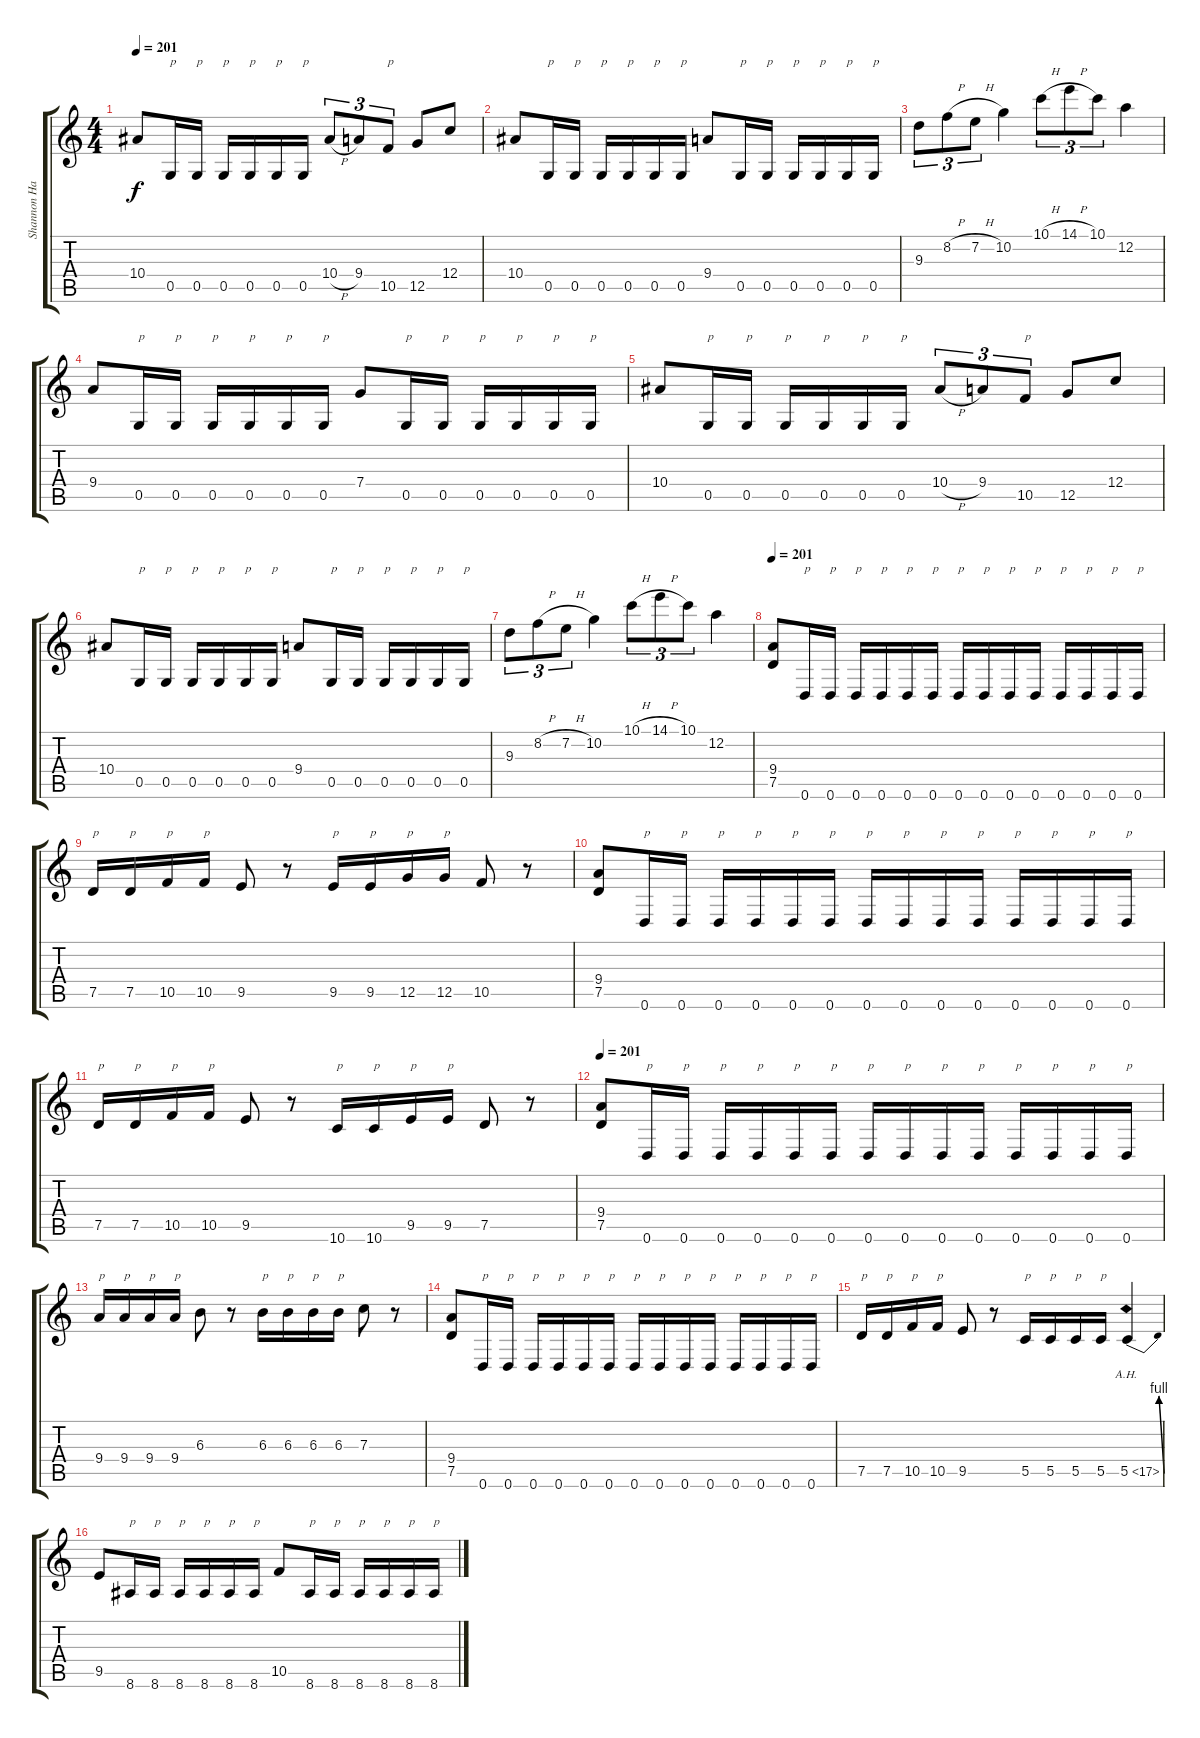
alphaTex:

\track ("Shannon Hamm" "Shannon Ha") {instrument distortionguitar}
\staff {score tabs}
\tuning (D4 A3 F3 C3 G2 D2) {hide}
\ts (4 4)
\tempo 201
\clef g2
\ks c
10.4.8{dy f} 0.5.16{txt "p"} 0.5.16{txt "p"} 0.5.16{txt "p"} 0.5.16{txt "p"} 0.5.16{txt "p"} 0.5.16{txt "p"} 10.4{h}.8{tu (3 2)} 9.4.8{tu (3 2)} 10.5.8{tu (3 2) txt "p"} 12.5.8 12.4.8 |
10.4.8 0.5.16{txt "p"} 0.5.16{txt "p"} 0.5.16{txt "p"} 0.5.16{txt "p"} 0.5.16{txt "p"} 0.5.16{txt "p"} 9.4.8 0.5.16{txt "p"} 0.5.16{txt "p"} 0.5.16{txt "p"} 0.5.16{txt "p"} 0.5.16{txt "p"} 0.5.16{txt "p"} |
9.3.8{tu (3 2)} 8.2{h}.8{tu (3 2)} 7.2{h}.8{tu (3 2)} 10.2.4 10.1{h}.8{tu (3 2)} 14.1{h}.8{tu (3 2)} 10.1.8{tu (3 2)} 12.2.4 |
9.4.8 0.5.16{txt "p"} 0.5.16{txt "p"} 0.5.16{txt "p"} 0.5.16{txt "p"} 0.5.16{txt "p"} 0.5.16{txt "p"} 7.4.8 0.5.16{txt "p"} 0.5.16{txt "p"} 0.5.16{txt "p"} 0.5.16{txt "p"} 0.5.16{txt "p"} 0.5.16{txt "p"} |
10.4.8 0.5.16{txt "p"} 0.5.16{txt "p"} 0.5.16{txt "p"} 0.5.16{txt "p"} 0.5.16{txt "p"} 0.5.16{txt "p"} 10.4{h}.8{tu (3 2)} 9.4.8{tu (3 2)} 10.5.8{tu (3 2) txt "p"} 12.5.8 12.4.8 |
10.4.8 0.5.16{txt "p"} 0.5.16{txt "p"} 0.5.16{txt "p"} 0.5.16{txt "p"} 0.5.16{txt "p"} 0.5.16{txt "p"} 9.4.8 0.5.16{txt "p"} 0.5.16{txt "p"} 0.5.16{txt "p"} 0.5.16{txt "p"} 0.5.16{txt "p"} 0.5.16{txt "p"} |
9.3.8{tu (3 2)} 8.2{h}.8{tu (3 2)} 7.2{h}.8{tu (3 2)} 10.2.4 10.1{h}.8{tu (3 2)} 14.1{h}.8{tu (3 2)} 10.1.8{tu (3 2)} 12.2.4 |
\tempo 201
(9.4 7.5).8 0.6.16{txt "p"} 0.6.16{txt "p"} 0.6.16{txt "p"} 0.6.16{txt "p"} 0.6.16{txt "p"} 0.6.16{txt "p"} 0.6.16{txt "p"} 0.6.16{txt "p"} 0.6.16{txt "p"} 0.6.16{txt "p"} 0.6.16{txt "p"} 0.6.16{txt "p"} 0.6.16{txt "p"} 0.6.16{txt "p"} |
7.5.16{txt "p"} 7.5.16{txt "p"} 10.5.16{txt "p"} 10.5.16{txt "p"} 9.5.8 r.8 9.5.16{txt "p"} 9.5.16{txt "p"} 12.5.16{txt "p"} 12.5.16{txt "p"} 10.5.8 r.8 |
(9.4 7.5).8 0.6.16{txt "p"} 0.6.16{txt "p"} 0.6.16{txt "p"} 0.6.16{txt "p"} 0.6.16{txt "p"} 0.6.16{txt "p"} 0.6.16{txt "p"} 0.6.16{txt "p"} 0.6.16{txt "p"} 0.6.16{txt "p"} 0.6.16{txt "p"} 0.6.16{txt "p"} 0.6.16{txt "p"} 0.6.16{txt "p"} |
7.5.16{txt "p"} 7.5.16{txt "p"} 10.5.16{txt "p"} 10.5.16{txt "p"} 9.5.8 r.8 10.6.16{txt "p"} 10.6.16{txt "p"} 9.5.16{txt "p"} 9.5.16{txt "p"} 7.5.8 r.8 |
\tempo 201
(9.4 7.5).8 0.6.16{txt "p"} 0.6.16{txt "p"} 0.6.16{txt "p"} 0.6.16{txt "p"} 0.6.16{txt "p"} 0.6.16{txt "p"} 0.6.16{txt "p"} 0.6.16{txt "p"} 0.6.16{txt "p"} 0.6.16{txt "p"} 0.6.16{txt "p"} 0.6.16{txt "p"} 0.6.16{txt "p"} 0.6.16{txt "p"} |
9.4.16{txt "p"} 9.4.16{txt "p"} 9.4.16{txt "p"} 9.4.16{txt "p"} 6.3.8 r.8 6.3.16{txt "p"} 6.3.16{txt "p"} 6.3.16{txt "p"} 6.3.16{txt "p"} 7.3.8 r.8 |
(9.4 7.5).8 0.6.16{txt "p"} 0.6.16{txt "p"} 0.6.16{txt "p"} 0.6.16{txt "p"} 0.6.16{txt "p"} 0.6.16{txt "p"} 0.6.16{txt "p"} 0.6.16{txt "p"} 0.6.16{txt "p"} 0.6.16{txt "p"} 0.6.16{txt "p"} 0.6.16{txt "p"} 0.6.16{txt "p"} 0.6.16{txt "p"} |
7.5.16{txt "p"} 7.5.16{txt "p"} 10.5.16{txt "p"} 10.5.16{txt "p"} 9.5.8 r.8 5.5.16{txt "p"} 5.5.16{txt "p"} 5.5.16{txt "p"} 5.5.16{txt "p"} 5.5{be (bend 0 0 60 4) ah 12}.4 |
9.5.8 8.6.16{txt "p"} 8.6.16{txt "p"} 8.6.16{txt "p"} 8.6.16{txt "p"} 8.6.16{txt "p"} 8.6.16{txt "p"} 10.5.8 8.6.16{txt "p"} 8.6.16{txt "p"} 8.6.16{txt "p"} 8.6.16{txt "p"} 8.6.16{txt "p"} 8.6.16{txt "p"}
